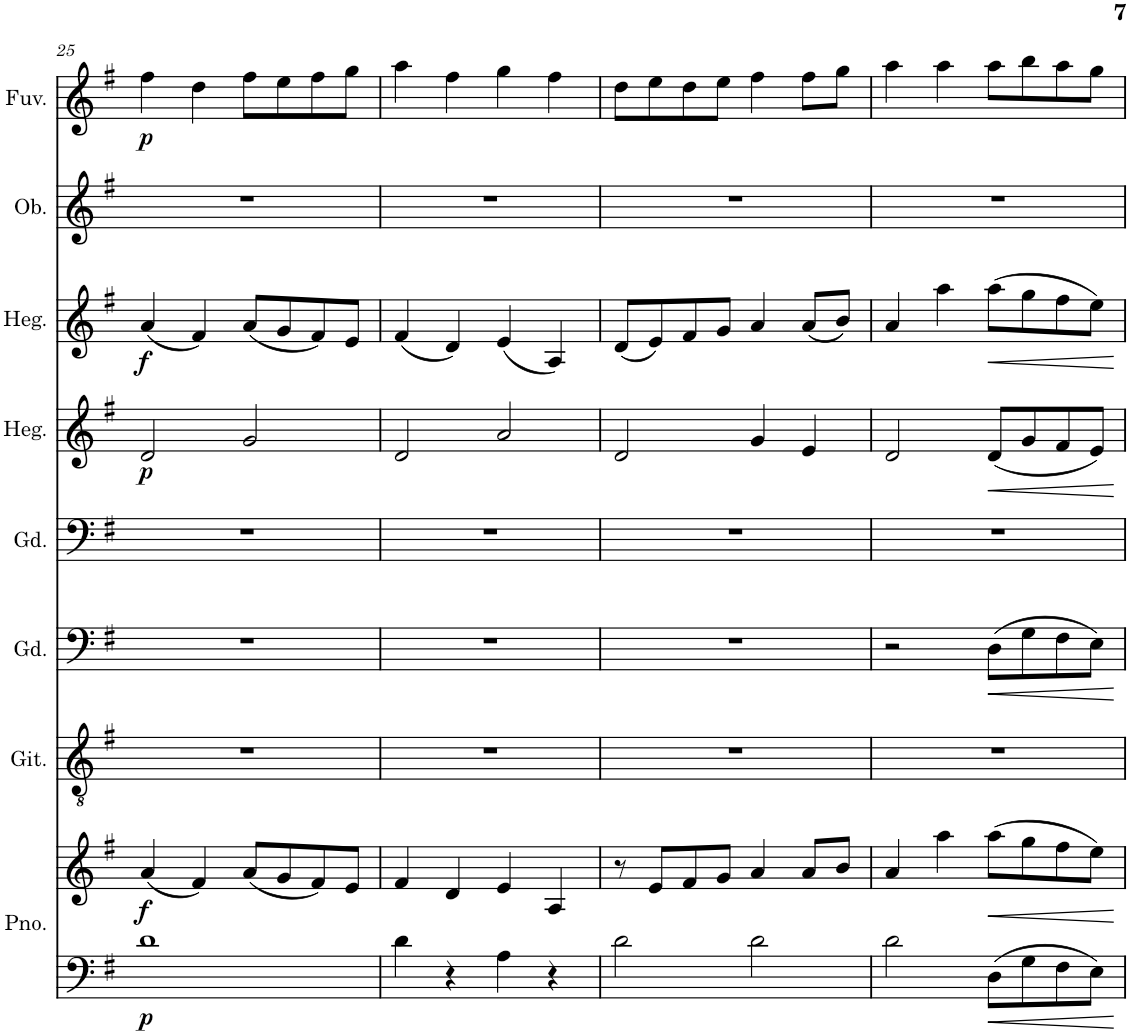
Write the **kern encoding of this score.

**kern	**kern	**dynam	**kern	**kern	**dynam	**kern	**kern	**dynam	**kern	**dynam	**kern	**kern	**dynam
*part8	*part8	*part8	*part7	*part6	*part6	*part5	*part4	*part4	*part3	*part3	*part2	*part1	*part1
*staff9	*staff8	*staff8/9	*staff7	*staff6	*staff6	*staff5	*staff4	*staff4	*staff3	*staff3	*staff2	*staff1	*staff1
*I"Piano	*	*	*I"Klasszikus gitár	*I"Gordonka	*	*I"Gordonka	*I"Hegedű	*	*I"Hegedű	*	*I"Oboa	*I"Fuvola	*
*I'Pno.	*	*	*I'Git.	*I'Gd.	*	*I'Gd.	*I'Heg.	*	*I'Heg.	*	*I'Ob.	*I'Fuv.	*
!!LO:PB:g=z
*clefF4	*clefG2	*	*clefGv2	*clefF4	*	*clefF4	*clefG2	*	*clefG2	*	*clefG2	*clefG2	*
*k[f#]	*k[f#]	*	*k[f#]	*k[f#]	*	*k[f#]	*k[f#]	*	*k[f#]	*	*k[f#]	*k[f#]	*
*M4/4	*M4/4	*	*M4/4	*M4/4	*	*M4/4	*M4/4	*	*M4/4	*	*M4/4	*M4/4	*
=25	=25	=25	=25	=25	=25	=25	=25	=25	=25	=25	=25	=25	=25
!	!	!LO:DY:b=2	!	!	!	!	!	!	!	!	!	!	!
!	!	!LO:DY:n=1:b	!	!	!	!	!	!LO:DY:b	!	!LO:DY:b	!	!	!LO:DY:b
1d	(4a/	p f	1r	1r	.	1r	2d/	p	(4a/	f	1r	4ff#\	p
.	4f#/)	.	.	.	.	.	.	.	4f#/)	.	.	4dd\	.
.	(8a/L	.	.	.	.	.	2g/	.	(8a/L	.	.	8ff#\L	.
.	8g/	.	.	.	.	.	.	.	8g/	.	.	8ee\	.
.	8f#/)	.	.	.	.	.	.	.	8f#/)	.	.	8ff#\	.
.	8e/J	.	.	.	.	.	.	.	8e/J	.	.	8gg\J	.
=26	=26	=26	=26	=26	=26	=26	=26	=26	=26	=26	=26	=26	=26
4d\	4f#/	.	1r	1r	.	1r	2d/	.	(4f#/	.	1r	4aa\	.
4r	4d/	.	.	.	.	.	.	.	4d/)	.	.	4ff#\	.
4A\	4e/	.	.	.	.	.	2a/	.	(4e/	.	.	4gg\	.
4r	4A/	.	.	.	.	.	.	.	4A/)	.	.	4ff#\	.
=27	=27	=27	=27	=27	=27	=27	=27	=27	=27	=27	=27	=27	=27
2d\	8r	.	1r	1r	.	1r	2d/	.	(8d/L	.	1r	8dd\L	.
.	8e/L	.	.	.	.	.	.	.	8e/)	.	.	8ee\	.
.	8f#/	.	.	.	.	.	.	.	8f#/	.	.	8dd\	.
.	8g/J	.	.	.	.	.	.	.	8g/J	.	.	8ee\J	.
2d\	4a/	.	.	.	.	.	4g/	.	4a/	.	.	4ff#\	.
.	8a/L	.	.	.	.	.	4e/	.	(8a/L	.	.	8ff#\L	.
.	8b/J	.	.	.	.	.	.	.	8b/J)	.	.	8gg\J	.
=28	=28	=28	=28	=28	=28	=28	=28	=28	=28	=28	=28	=28	=28
2d\	4a/	.	1r	2r	.	1r	2d/	.	4a/	.	1r	4aa\	.
.	4aa\	.	.	.	.	.	.	.	4aa\	.	.	4aa\	.
!	!	!LO:HP:b	!	!	!LO:HP:b	!	!	!LO:HP:b	!	!LO:HP:b	!	!	!
8D\L	(8aa\L	<	.	(8D\L	<	.	(8d/L	<	(8aa\L	<	.	8aa\L	.
8G\	8gg\	.	.	8G\	.	.	8g/	.	8gg\	.	.	8bb\	.
8F#\	8ff#\	.	.	8F#\	.	.	8f#/	.	8ff#\	.	.	8aa\	.
8E\J	8ee\J)	.	.	8E\J)	.	.	8e/J)	.	8ee\J)	.	.	8gg\J	.
.	.	[	.	.	[	.	.	[	.	[	.	.	.
=	=	=	=	=	=	=	=	=	=	=	=	=	=
*-	*-	*-	*-	*-	*-	*-	*-	*-	*-	*-	*-	*-	*-
